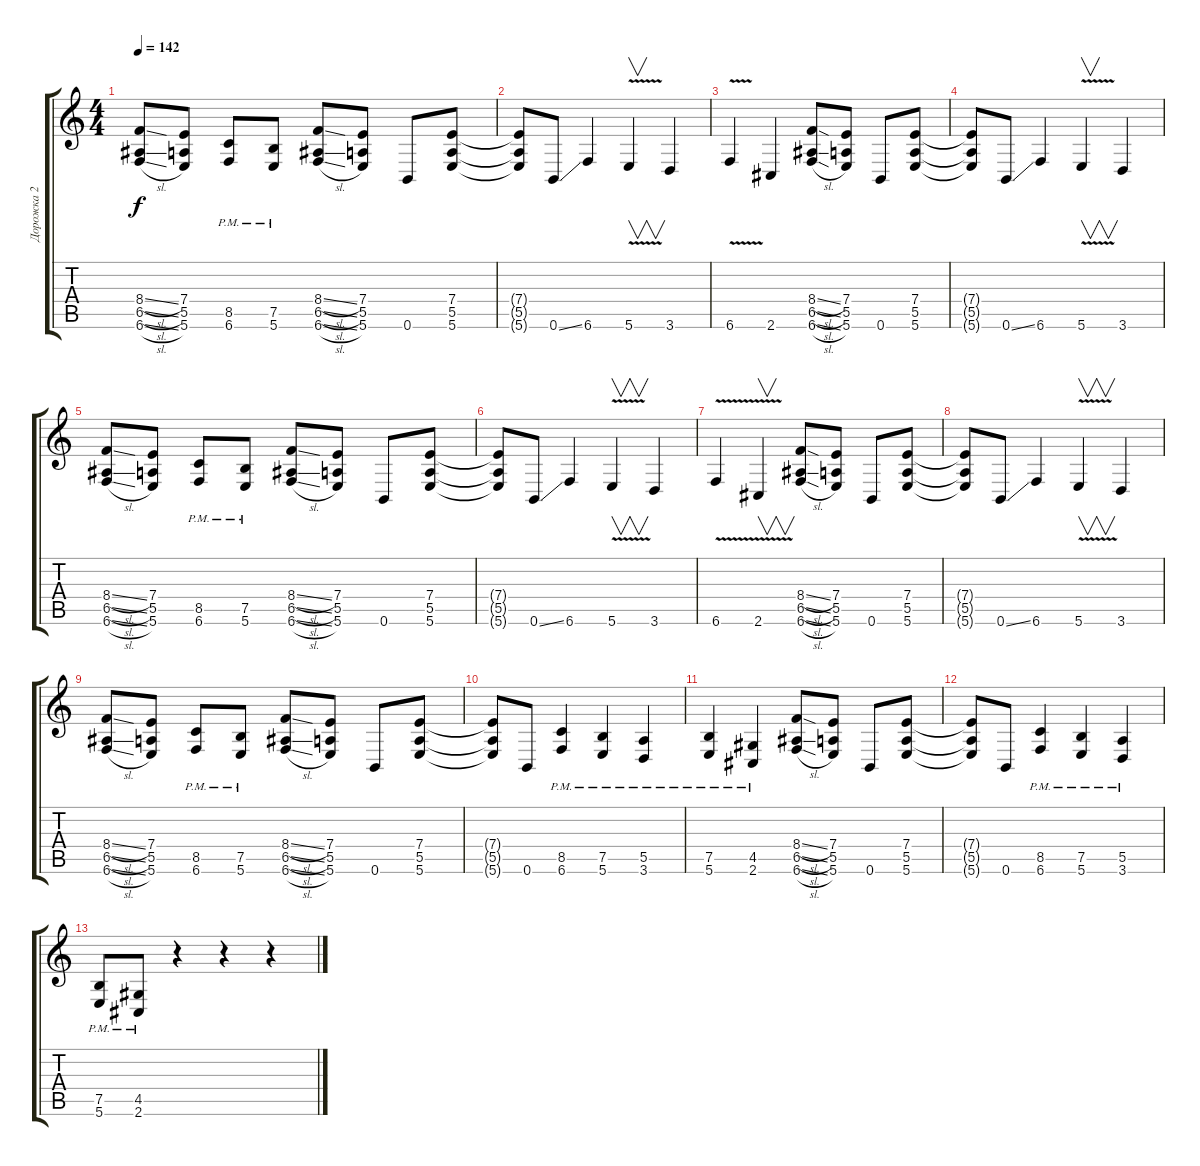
\track ("Дорожка 2" "Дорожка 2") {instrument distortionguitar}
\staff {score tabs}
\tuning (B3 Gb3 D3 A2 E2 B1) {hide}
\ts (4 4)
\tempo 142
\clef g2
\ks c
(8.4{sl} 6.5{sl} 6.6{sl}).8{dy f} (7.4 5.5 5.6).8 (8.5{pm} 6.6).8 (7.5{pm} 5.6).8 (8.4{sl} 6.5{sl} 6.6{sl}).8 (7.4 5.5 5.6).8 0.6.8 (7.4 5.5 5.6).8 |
(7.4{t} 5.5{t} 5.6{t}).8 0.6{ss}.8 6.6.4 5.6{v}.4{v} 3.6.4 |
6.6{v}.4 2.6.4 (8.4{sl} 6.5{sl} 6.6{sl}).8 (7.4 5.5 5.6).8 0.6.8 (7.4 5.5 5.6).8 |
(7.4{t} 5.5{t} 5.6{t}).8 0.6{ss}.8 6.6.4 5.6{v}.4{v} 3.6.4 |
(8.4{sl} 6.5{sl} 6.6{sl}).8 (7.4 5.5 5.6).8 (8.5{pm} 6.6).8 (7.5{pm} 5.6).8 (8.4{sl} 6.5{sl} 6.6{sl}).8 (7.4 5.5 5.6).8 0.6.8 (7.4 5.5 5.6).8 |
(7.4{t} 5.5{t} 5.6{t}).8 0.6{ss}.8 6.6.4 5.6{v}.4{v} 3.6.4 |
6.6{v}.4 2.6{v}.4{v} (8.4{sl} 6.5{sl} 6.6{sl}).8 (7.4 5.5 5.6).8 0.6.8 (7.4 5.5 5.6).8 |
(7.4{t} 5.5{t} 5.6{t}).8 0.6{ss}.8 6.6.4 5.6{v}.4{v} 3.6.4 |
(8.4{sl} 6.5{sl} 6.6{sl}).8 (7.4 5.5 5.6).8 (8.5{pm} 6.6).8 (7.5{pm} 5.6).8 (8.4{sl} 6.5{sl} 6.6{sl}).8 (7.4 5.5 5.6).8 0.6.8 (7.4 5.5 5.6).8 |
(7.4{t} 5.5{t} 5.6{t}).8 0.6.8 (8.5{pm} 6.6).4 (7.5{pm} 5.6).4 (5.5{pm} 3.6).4 |
(7.5{pm} 5.6).4 (4.5{pm} 2.6).4 (8.4{sl} 6.5{sl} 6.6{sl}).8 (7.4 5.5 5.6).8 0.6.8 (7.4 5.5 5.6).8 |
(7.4{t} 5.5{t} 5.6{t}).8 0.6.8 (8.5{pm} 6.6).4 (7.5{pm} 5.6).4 (5.5{pm} 3.6).4 |
(7.5{pm} 5.6).8 (4.5{pm} 2.6).8 r.4 r.4 r.4
